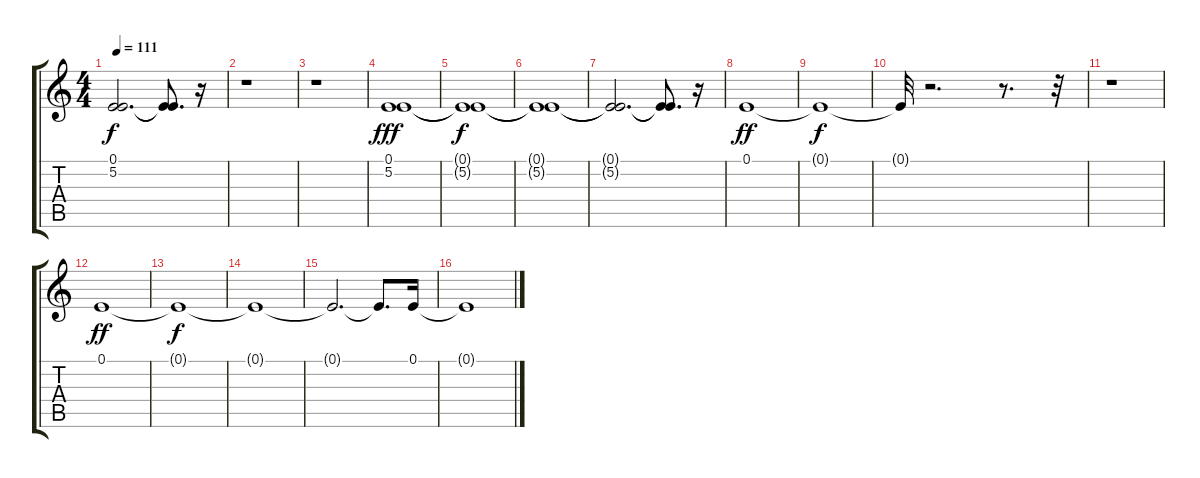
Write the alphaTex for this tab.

\track "" {instrument synthstrings1}
\staff {score tabs}
\tuning (E4 B3 G3 D3 A2 E2) {hide}
\ts (4 4)
\tempo 111
\clef g2
\ks c
(0.1{t} 5.2{t}).2{d dy f} (0.1{t} 5.2{t}).8{d} r.16 |
r.1 |
r.1 |
(0.1 5.2).1{dy fff} |
(0.1{t} 5.2{t}).1{dy f} |
(0.1{t} 5.2{t}).1 |
(0.1{t} 5.2{t}).2{d} (0.1{t} 5.2{t}).8{d} r.16 |
0.1.1{dy ff} |
0.1{t}.1{dy f} |
0.1{t}.32 r.2{d} r.8{d} r.32 |
r.1 |
0.1.1{dy ff} |
0.1{t}.1{dy f} |
0.1{t}.1 |
0.1{t}.2{d} 0.1{t}.8{d} 0.1.16 |
0.1{t}.1
